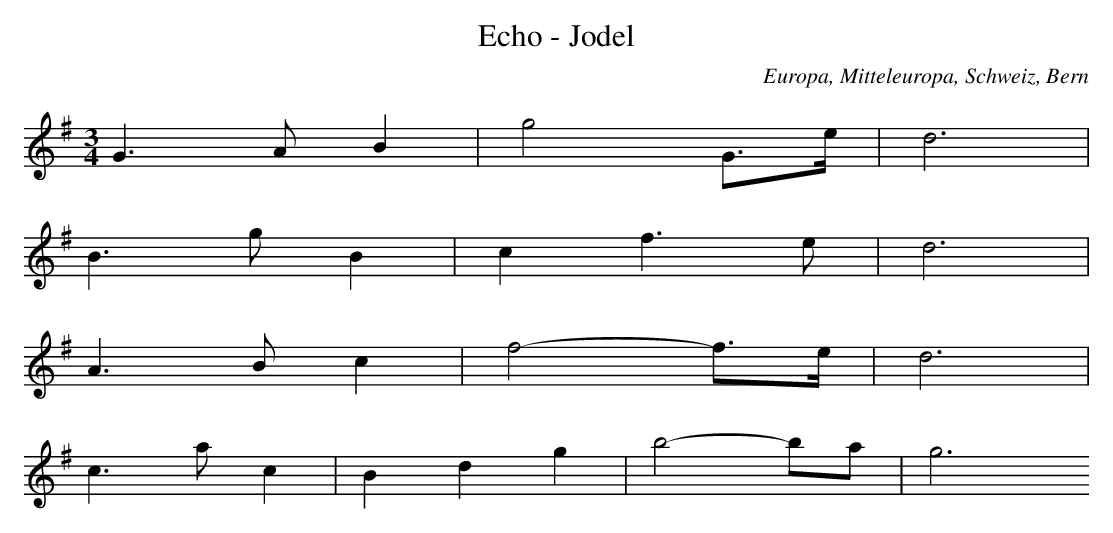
X:1
T: Echo - Jodel
O: Europa, Mitteleuropa, Schweiz, Bern
M: 3/4
L: 1/16
K: G
G6A2B4 | g8G3e | d12 |
B6g2B4 | c4f6e2 | d12 |
A6B2c4 | f8-f3e | d12 |
c6a2c4 | B4d4g4 | b8-b2a2 | g12
